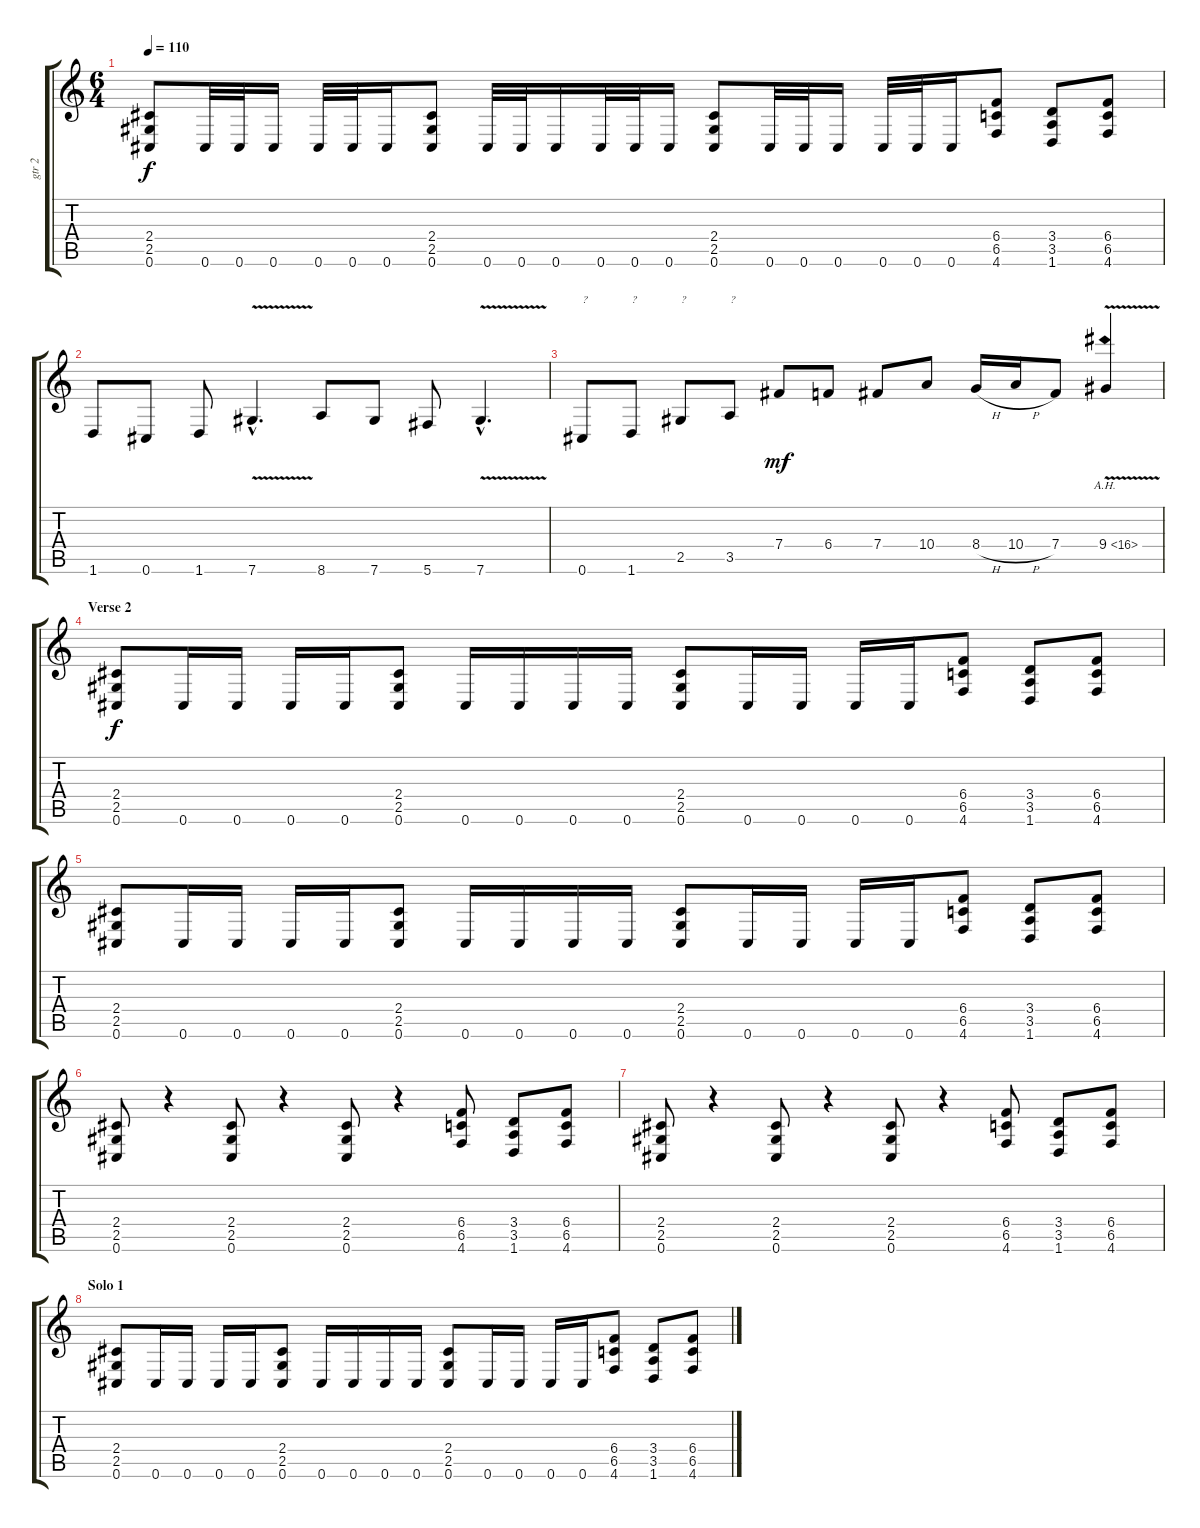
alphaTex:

\track ("gtr 2" "gtr 2") {instrument distortionguitar}
\staff {score tabs}
\tuning (Db4 Ab3 E3 B2 Gb2 Db2) {hide}
\ts (6 4)
\tempo 110
\clef g2
\ks c
(2.4 2.5 0.6).8{dy f} 0.6.32 0.6.32 0.6.16 0.6.32 0.6.32 0.6.16 (2.4 2.5 0.6).8 0.6.32 0.6.32 0.6.16 0.6.32 0.6.32 0.6.16 (2.4 2.5 0.6).8 0.6.32 0.6.32 0.6.16 0.6.32 0.6.32 0.6.16 (6.4 6.5 4.6).8 (3.4 3.5 1.6).8 (6.4 6.5 4.6).8 |
1.6.8 0.6.8 1.6.8 7.6{v hac}.4{d} 8.6.8 7.6.8 5.6.8 7.6{v hac}.4{d} |
0.6.8{txt "?"} 1.6.8{txt "?"} 2.5.8{txt "?"} 3.5.8{txt "?"} 7.4.8{dy mf} 6.4.8 7.4.8 10.4.8 8.4{h}.16 10.4{h}.16 7.4.8 9.4{ah 7 v}.4 |
\section ("" "Verse 2")
(2.4 2.5 0.6).8{dy f} 0.6.16 0.6.16 0.6.16 0.6.16 (2.4 2.5 0.6).8 0.6.16 0.6.16 0.6.16 0.6.16 (2.4 2.5 0.6).8 0.6.16 0.6.16 0.6.16 0.6.16 (6.4 6.5 4.6).8 (3.4 3.5 1.6).8 (6.4 6.5 4.6).8 |
(2.4 2.5 0.6).8 0.6.16 0.6.16 0.6.16 0.6.16 (2.4 2.5 0.6).8 0.6.16 0.6.16 0.6.16 0.6.16 (2.4 2.5 0.6).8 0.6.16 0.6.16 0.6.16 0.6.16 (6.4 6.5 4.6).8 (3.4 3.5 1.6).8 (6.4 6.5 4.6).8 |
(2.4 2.5 0.6).8 r.4 (2.4 2.5 0.6).8 r.4 (2.4 2.5 0.6).8 r.4 (6.4 6.5 4.6).8 (3.4 3.5 1.6).8 (6.4 6.5 4.6).8 |
(2.4 2.5 0.6).8 r.4 (2.4 2.5 0.6).8 r.4 (2.4 2.5 0.6).8 r.4 (6.4 6.5 4.6).8 (3.4 3.5 1.6).8 (6.4 6.5 4.6).8 |
\section ("" "Solo 1")
(2.4 2.5 0.6).8 0.6.16 0.6.16 0.6.16 0.6.16 (2.4 2.5 0.6).8 0.6.16 0.6.16 0.6.16 0.6.16 (2.4 2.5 0.6).8 0.6.16 0.6.16 0.6.16 0.6.16 (6.4 6.5 4.6).8 (3.4 3.5 1.6).8 (6.4 6.5 4.6).8
